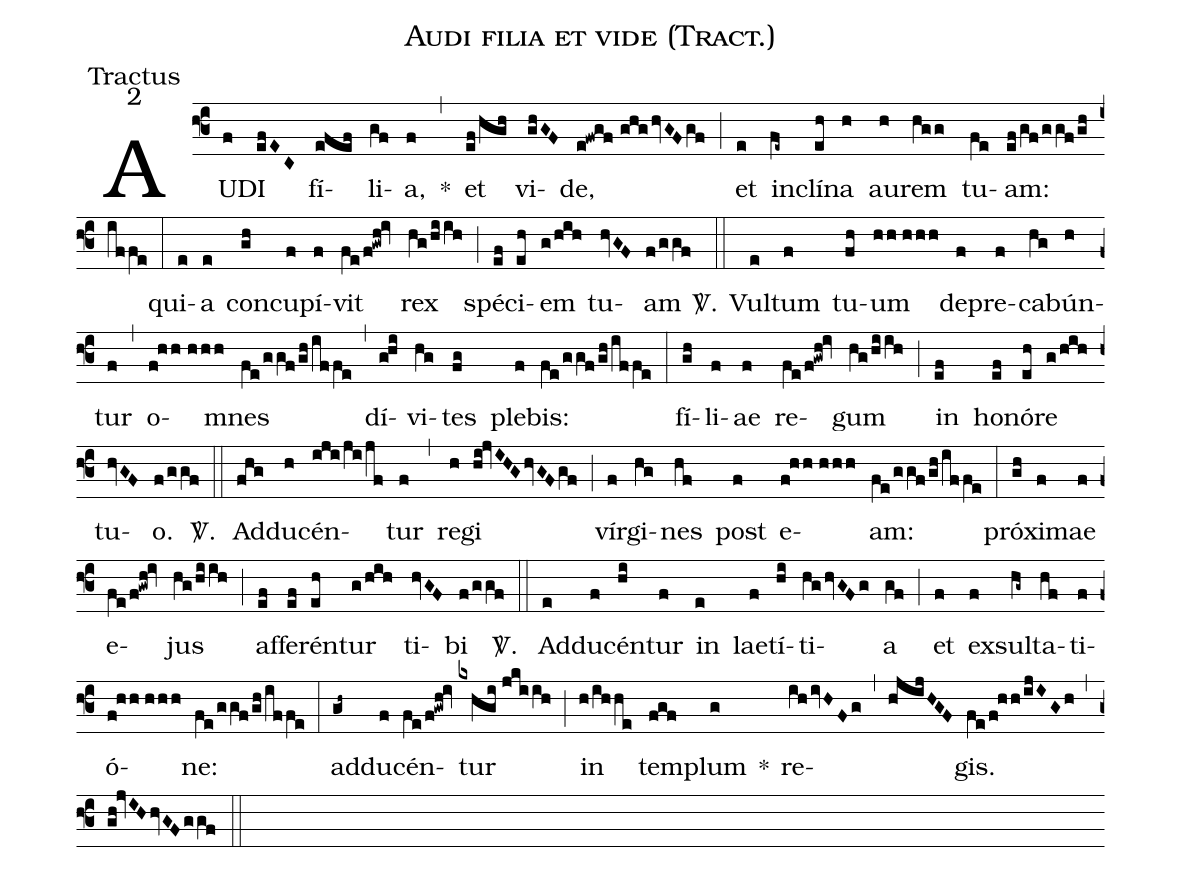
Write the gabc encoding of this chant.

name:Audi filia et vide (Tract.);
office-part:Tractus;
mode:2;
%%
(f3) AU(f)DI(efEC) fí(efef)li(gf)a,(f) *(,) et(ef/hgh) vi(ghGF)de,(e!fwgf//ghghvGFgf) (;) et(e) in(fe~)clí(eh)na(h) au(h)rem(hgg) tu(fe)am:(ef/gf/ggf/gh/iffe) (:) qui(e)a(e) con(gh)cu(f)pí(f)vit(fe/f!gwh!iv) rex(hg/hiih) (;) spé(ef)ci(eh)em(g/hih) tu(hvGF)am(f/ggf) <sp>V/</sp>.(::) Vul(e)tum(f) tu(fh)um(hh//hhh) de(f)pre(f)ca(hg)bún(h)tur(f) (,) o(f!hh//hhh)mnes(fe/ggf/gh/iffe) (,) dí(g!hi)vi(hg)tes(fg) ple(f)bis:(fe/ggf/gh/iffe) (:) fí(gh)li(f)ae(f) re(fe/f!gwh!iv)gum(hg/hiih) (;) in(ef) ho(ef)nó(eh)re(g/hih) tu(hvGF)o.(f/ggf) <sp>V/</sp>.(::) Ad(fhg)du(h)cén(iji/ji/jf)tur(f) (,) re(h)gi(hi!jvIHGhvGFgf) (;) vír(f)gi(hg)nes(hf) post(f) e(f!hh//hhh)am:(fe/ggf/gh/iffe) (:) pró(gh)xi(f)mae(f) e(fe/f!gwh!iv)jus(hg/hiih) (;) af(ef)fe(ef)rén(eh)tur(g/hih) ti(hvGF)bi(f/ggf) <sp>V/</sp>.(::) Ad(e)du(f)cén(hi)tur(f) in(e) lae(f)tí(hi)ti(hg/hvGFg)a(gf) (;) et(f) ex(f)sul(hg~)ta(hf)ti(f)ó(f!hh//hhh)ne:(fe/ggf/gh/iffe) (:) ad(gh~)du(f)cén(fe/f!gwh!iv)tur(kxhgi//jkiih) (;) in(h/ihhe) tem(fgf)plum(g) *() re(ihivHFg,hjijHGF)gis.(fe/f!hh/ijIGh) (,) (gh!jvIHhvGFggf) (::)
